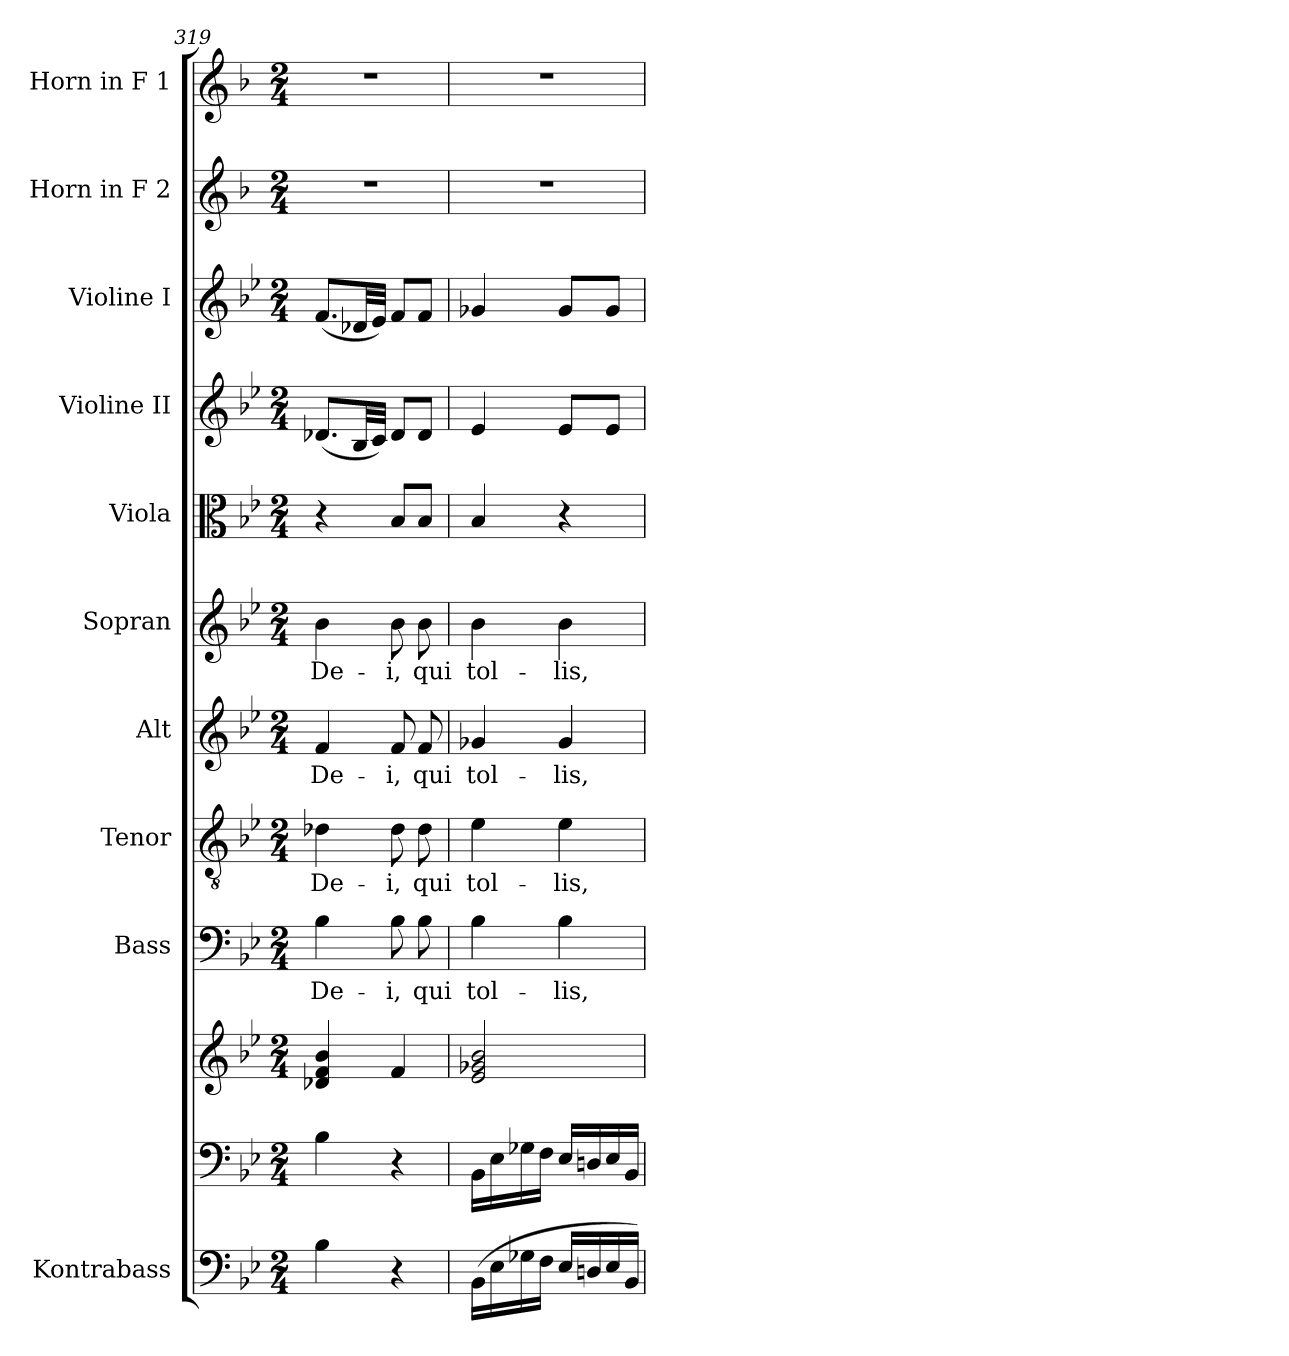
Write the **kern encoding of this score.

**kern	**kern	**kern	**kern	**text	**kern	**text	**kern	**text	**kern	**text	**kern	**kern	**kern	**kern	**kern
*part11	*part10	*part10	*part9	*part9	*part8	*part8	*part7	*part7	*part6	*part6	*part5	*part4	*part3	*part2	*part1
*staff12	*staff11	*staff10	*staff9	*staff9	*staff8	*staff8	*staff7	*staff7	*staff6	*staff6	*staff5	*staff4	*staff3	*staff2	*staff1
*I"Kontrabass	*	*	*I"Bass	*	*I"Tenor	*	*I"Alt	*	*I"Sopran	*	*I"Viola	*I"Violine II	*I"Violine I	*I"Horn in F 2	*I"Horn in F 1
*I'Kb.	*	*	*I'B.	*	*I'T.	*	*I'A.	*	*I'S.	*	*I'Vla.	*I'Vl. II	*I'Vl. I	*	*
*clefF4	*clefF4	*clefG2	*clefF4	*	*clefGv2	*	*clefG2	*	*clefG2	*	*clefC3	*clefG2	*clefG2	*clefG2	*clefG2
*ITrd7c12	*	*	*	*	*	*	*	*	*	*	*	*	*	*ITrd4c7	*ITrd4c7
*k[b-e-]	*k[b-e-]	*k[b-e-]	*k[b-e-]	*	*k[b-e-]	*	*k[b-e-]	*	*k[b-e-]	*	*k[b-e-]	*k[b-e-]	*k[b-e-]	*k[b-e-]	*k[b-e-]
*B-:	*B-:	*B-:	*B-:	*	*B-:	*	*B-:	*	*B-:	*	*B-:	*B-:	*B-:	*B-:	*B-:
*M2/4	*M2/4	*M2/4	*M2/4	*	*M2/4	*	*M2/4	*	*M2/4	*	*M2/4	*M2/4	*M2/4	*M2/4	*M2/4
=319	=319	=319	=319	=319	=319	=319	=319	=319	=319	=319	=319	=319	=319	=319	=319
!	!	!	!	!LO:LY:b	!	!LO:LY:b	!	!LO:LY:b	!	!LO:LY:b	!	!	!	!	!
4BB-\	4B-\	4d-X/ 4f/ 4b-/	4B-\	De-	4d-X\	De-	4f/	De-	4b-\	De-	4r	(<8.d-X/L	(<8.f/L	2r	2r
.	.	.	.	.	.	.	.	.	.	.	.	32B-/LL	32d-X/LL	.	.
.	.	.	.	.	.	.	.	.	.	.	.	32c/JJJ)	32e-/JJJ)	.	.
!	!	!	!	!LO:LY:b	!	!LO:LY:b	!	!LO:LY:b	!	!LO:LY:b	!	!	!	!	!
4r	4r	4f/	8B-\	-i,	8d-\	-i,	8f/	-i,	8b-\	-i,	8B-/L	8d-/L	8f/L	.	.
!	!	!	!	!LO:LY:b	!	!LO:LY:b	!	!LO:LY:b	!	!LO:LY:b	!	!	!	!	!
.	.	.	8B-\	qui	8d-\	qui	8f/	qui	8b-\	qui	8B-/J	8d-/J	8f/J	.	.
!!LO:PB:g=z
=320	=320	=320	=320	=320	=320	=320	=320	=320	=320	=320	=320	=320	=320	=320	=320
!	!	!	!	!LO:LY:b	!	!LO:LY:b	!	!LO:LY:b	!	!LO:LY:b	!	!	!	!	!
(>16BBB-\LL	16BB-\LL	2e-/ 2g-X/ 2b-/	4B-\	tol-	4e-\	tol-	4g-X/	tol-	4b-\	tol-	4B-/	4e-/	4g-X/	2r	2r
16EE-\	16E-\	.	.	.	.	.	.	.	.	.	.	.	.	.	.
16GG-X\	16G-X\	.	.	.	.	.	.	.	.	.	.	.	.	.	.
16FF\JJ	16F\JJ	.	.	.	.	.	.	.	.	.	.	.	.	.	.
!	!	!	!	!LO:LY:b	!	!LO:LY:b	!	!LO:LY:b	!	!LO:LY:b	!	!	!	!	!
16EE-/LL	16E-/LL	.	4B-\	-lis,	4e-\	-lis,	4g-/	-lis,	4b-\	-lis,	4r	8e-/L	8g-/L	.	.
16DDn/	16Dn/	.	.	.	.	.	.	.	.	.	.	.	.	.	.
16EE-/	16E-/	.	.	.	.	.	.	.	.	.	.	8e-/J	8g-/J	.	.
16BBB-/JJ)	16BB-/JJ	.	.	.	.	.	.	.	.	.	.	.	.	.	.
=	=	=	=	=	=	=	=	=	=	=	=	=	=	=	=
*-	*-	*-	*-	*-	*-	*-	*-	*-	*-	*-	*-	*-	*-	*-	*-
